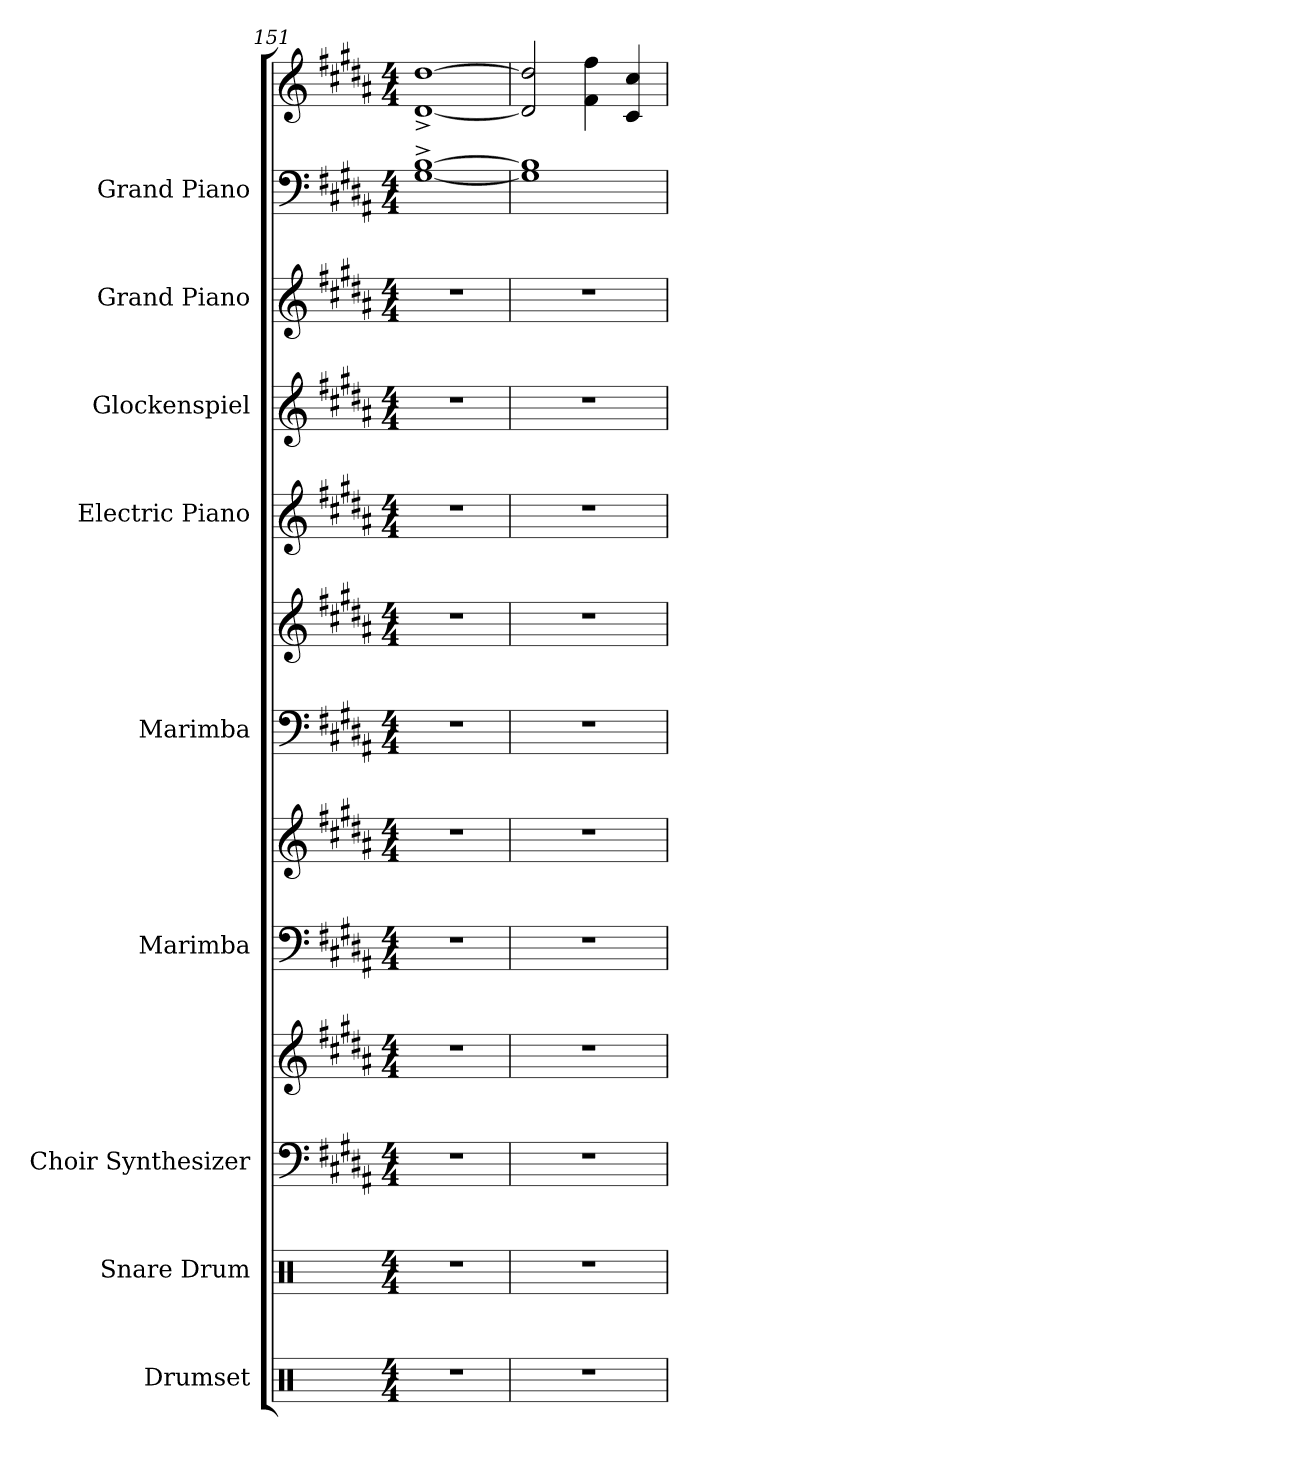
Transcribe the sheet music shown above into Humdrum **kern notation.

**kern	**kern	**kern	**kern	**kern	**kern	**kern	**kern	**kern	**kern	**kern	**kern	**kern
*part9	*part8	*part7	*part7	*part6	*part6	*part5	*part5	*part4	*part3	*part2	*part1	*part1
*staff13	*staff12	*staff11	*staff10	*staff9	*staff8	*staff7	*staff6	*staff5	*staff4	*staff3	*staff2	*staff1
*I"Drumset	*I"Snare Drum	*I"Choir Synthesizer	*	*I"Marimba	*	*I"Marimba	*	*I"Electric Piano	*I"Glockenspiel	*I"Grand Piano	*I"Grand Piano	*
*I'Drs.	*I'Sn. Dr.	*I'Synth.	*	*I'Mrm.	*	*I'Mrm.	*	*I'El. Pno.	*I'Glk.	*I'Pno.	*I'Pno.	*
*clefX	*clefX	*clefF4	*clefG2	*clefF4	*clefG2	*clefF4	*clefG2	*clefG2	*clefG2	*clefG2	*clefF4	*clefG2
*	*	*	*	*	*	*	*	*	*ITrd-14c-24	*	*	*
*k[]	*k[]	*k[f#c#g#d#a#]	*k[f#c#g#d#a#]	*k[f#c#g#d#a#]	*k[f#c#g#d#a#]	*k[f#c#g#d#a#]	*k[f#c#g#d#a#]	*k[f#c#g#d#a#]	*k[f#c#g#d#a#]	*k[f#c#g#d#a#]	*k[f#c#g#d#a#]	*k[f#c#g#d#a#]
*M4/4	*M4/4	*M4/4	*M4/4	*M4/4	*M4/4	*M4/4	*M4/4	*M4/4	*M4/4	*M4/4	*M4/4	*M4/4
=151	=151	=151	=151	=151	=151	=151	=151	=151	=151	=151	=151	=151
1r	1r	1r	1r	1r	1r	1r	1r	1r	1r	1r	[1G#^ [1B^	[1d#^ [1dd#^
!!LO:PB:g=z
=152	=152	=152	=152	=152	=152	=152	=152	=152	=152	=152	=152	=152
1r	1r	1r	1r	1r	1r	1r	1r	1r	1r	1r	1G#] 1B]	2d#/] 2dd#/]
.	.	.	.	.	.	.	.	.	.	.	.	4f#\ 4ff#\
.	.	.	.	.	.	.	.	.	.	.	.	4c#/ 4cc#/
=	=	=	=	=	=	=	=	=	=	=	=	=
*-	*-	*-	*-	*-	*-	*-	*-	*-	*-	*-	*-	*-
